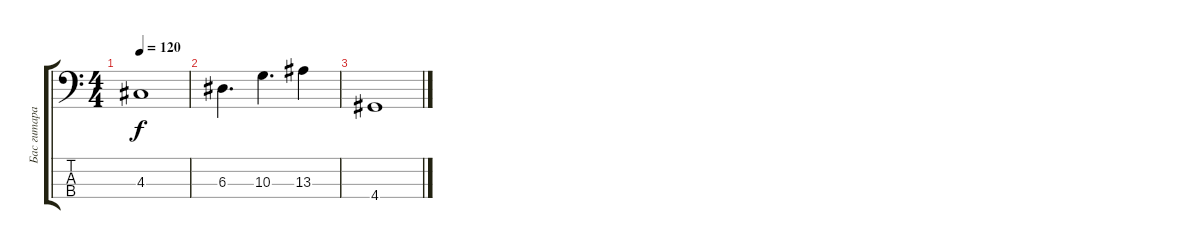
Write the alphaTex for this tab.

\track ("Бас гитара" "Бас гитара") {instrument electricbasspick}
\staff {score tabs}
\tuning (G2 D2 A1 E1) {hide}
\ts (4 4)
\tempo 120
\clef f4
\ks c
4.3.1{dy f} |
6.3.4{d} 10.3.4{d} 13.3.4 |
4.4.1
